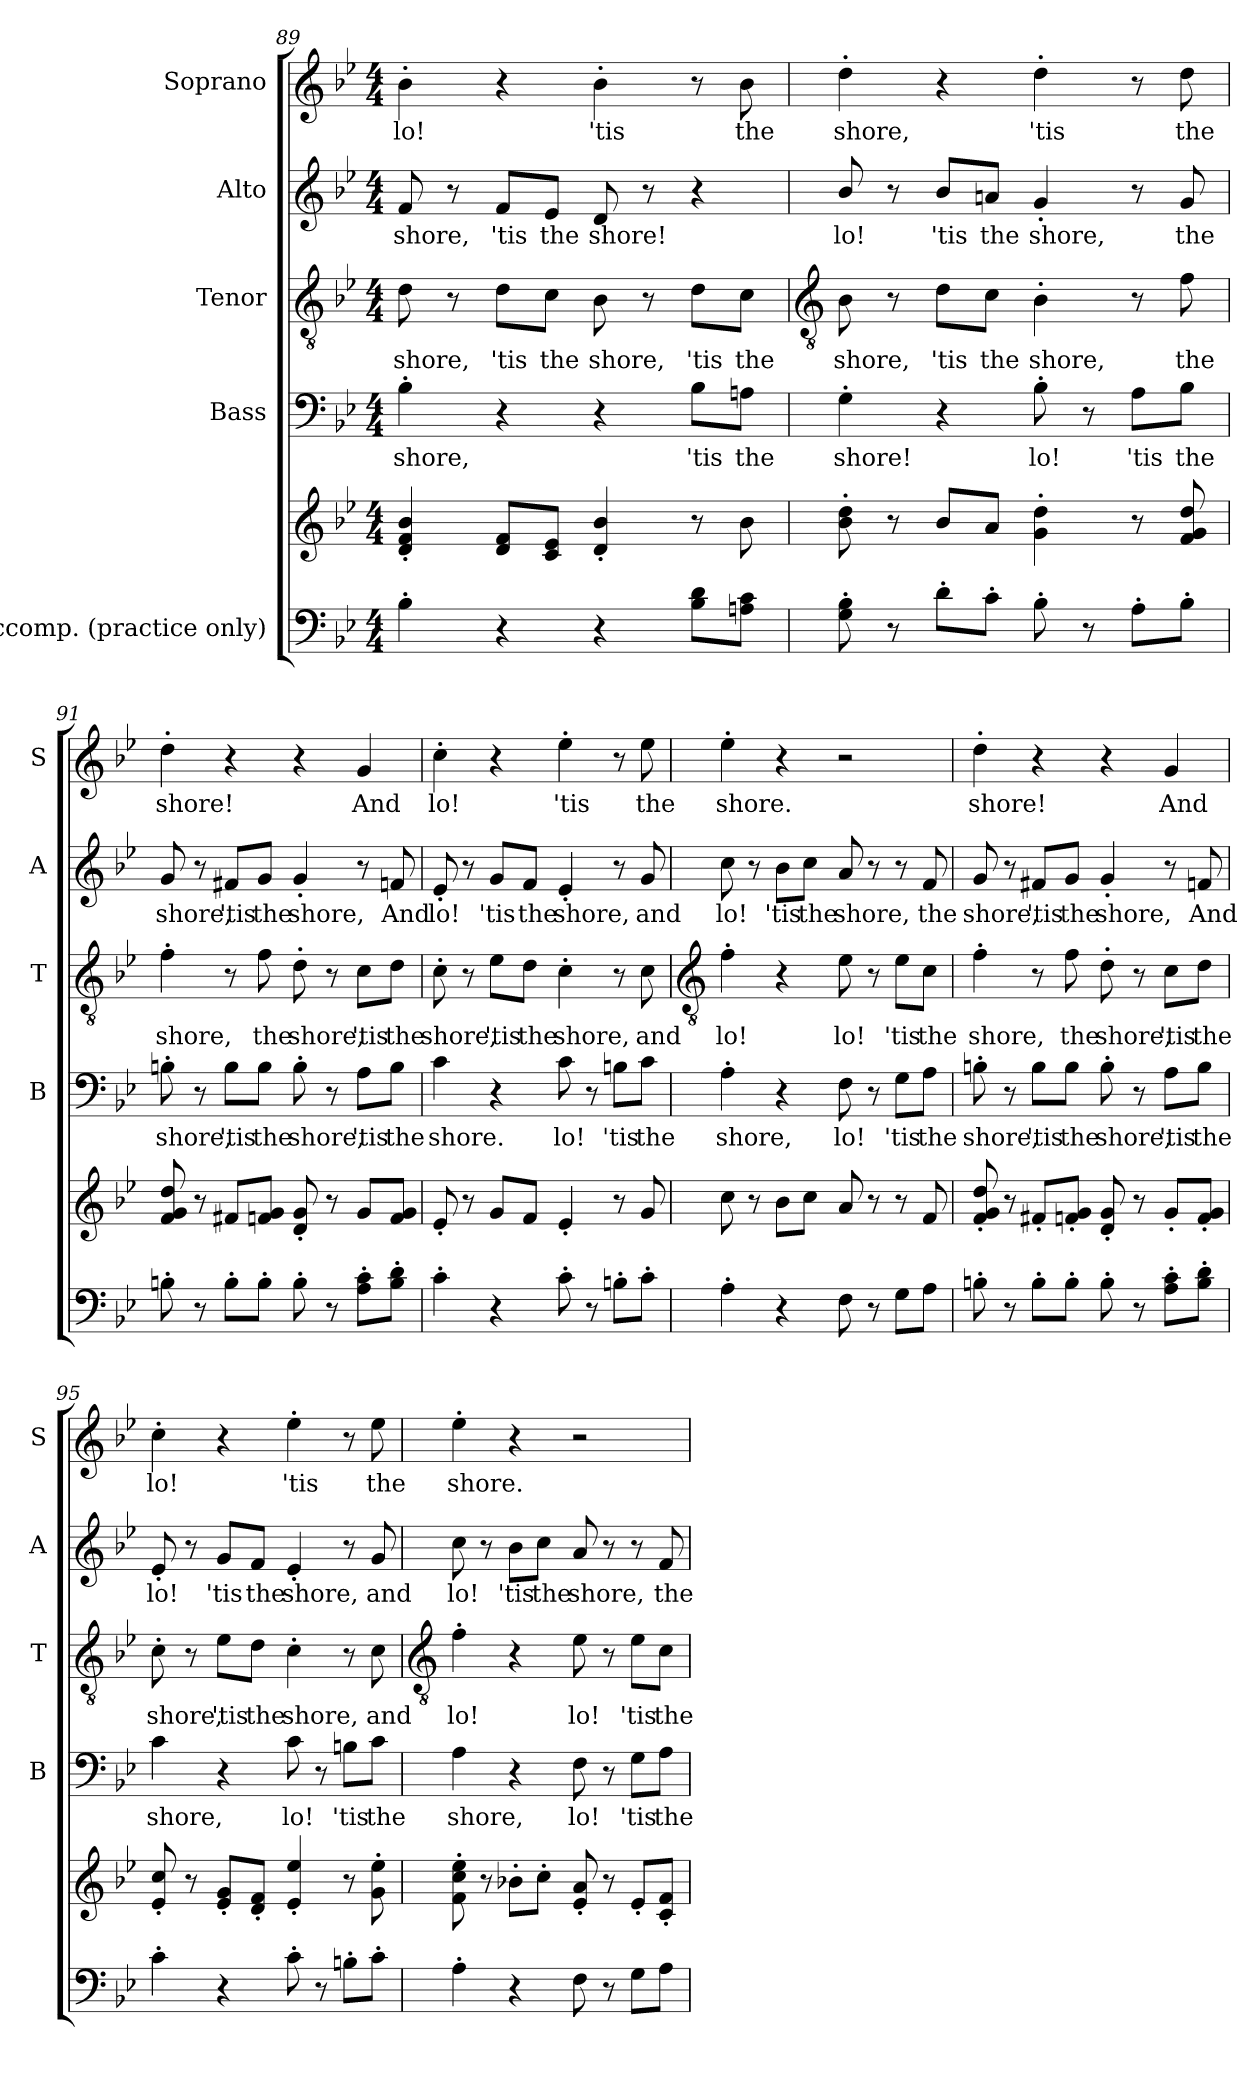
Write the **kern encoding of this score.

**kern	**kern	**kern	**text	**kern	**text	**kern	**text	**kern	**text
*part5	*part5	*part4	*part4	*part3	*part3	*part2	*part2	*part1	*part1
*staff6	*staff5	*staff4	*staff4	*staff3	*staff3	*staff2	*staff2	*staff1	*staff1
*I"Accomp. (practice only)	*	*I"Bass	*	*I"Tenor	*	*I"Alto	*	*I"Soprano	*
*	*	*I'B	*	*I'T	*	*I'A	*	*I'S	*
*clefF4	*clefG2	*clefF4	*	*clefGv2	*	*clefG2	*	*clefG2	*
*k[b-e-]	*k[b-e-]	*k[b-e-]	*	*k[b-e-]	*	*k[b-e-]	*	*k[b-e-]	*
*B-:	*B-:	*B-:	*	*B-:	*	*B-:	*	*B-:	*
*M4/4	*M4/4	*M4/4	*	*M4/4	*	*M4/4	*	*M4/4	*
=89	=89	=89	=89	=89	=89	=89	=89	=89	=89
!	!	!	!LO:LY:b	!	!LO:LY:b	!	!LO:LY:b	!	!LO:LY:b
4B-'	4d' 4f' 4b-'	4B-'	shore,	8d	shore,	8f	shore,	4b-'	lo!
.	.	.	.	8r	.	8r	.	.	.
!	!	!	!	!	!LO:LY:b	!	!LO:LY:b	!	!
4r	8d 8fL	4r	.	8d\L	'tis	8f/L	'tis	4r	.
!	!	!	!	!	!LO:LY:b	!	!LO:LY:b	!	!
.	8c 8e-J	.	.	8c\J	the	8e-/J	the	.	.
!	!	!	!	!	!LO:LY:b	!	!LO:LY:b	!	!LO:LY:b
4r	4d' 4b-'	4r	.	8B-	shore,	8d	shore!	4b-'	'tis
.	.	.	.	8r	.	8r	.	.	.
!	!	!	!LO:LY:b	!	!LO:LY:b	!	!	!	!
8B- 8dL	8r	8B-\L	'tis	8d\L	'tis	4r	.	8r	.
!	!	!	!LO:LY:b	!	!LO:LY:b	!	!	!	!LO:LY:b
8An 8cJ	8b-	8An\J	the	8c\J	the	.	.	8b-	the
!!LO:LB:g=z
=90	=90	=90	=90	=90	=90	=90	=90	=90	=90
*	*	*	*	*clefGv2	*	*	*	*	*
!	!	!	!LO:LY:b	!	!LO:LY:b	!	!LO:LY:b	!	!LO:LY:b
8G' 8B-'	8b-' 8dd'	4G'	shore!	8B-	shore,	8b-/	lo!	4dd'	shore,
8r	8r	.	.	8r	.	8r	.	.	.
!	!	!	!	!	!LO:LY:b	!	!LO:LY:b	!	!
8d'L	8b-L	4r	.	8d\L	'tis	8b-/L	'tis	4r	.
!	!	!	!	!	!LO:LY:b	!	!LO:LY:b	!	!
8c'J	8aJ	.	.	8c\J	the	8an/J	the	.	.
!	!	!	!LO:LY:b	!	!LO:LY:b	!	!LO:LY:b	!	!LO:LY:b
8B-'	4g' 4dd'	8B-'	lo!	4B-'	shore,	4g'	shore,	4dd'	'tis
8r	.	8r	.	.	.	.	.	.	.
!	!	!	!LO:LY:b	!	!	!	!	!	!
8A'L	8r	8A\L	'tis	8r	.	8r	.	8r	.
!	!	!	!LO:LY:b	!	!LO:LY:b	!	!LO:LY:b	!	!LO:LY:b
8B-'J	8f 8g 8dd	8B-\J	the	8f	the	8g	the	8dd	the
=91	=91	=91	=91	=91	=91	=91	=91	=91	=91
!	!	!	!LO:LY:b	!	!LO:LY:b	!	!LO:LY:b	!	!LO:LY:b
8Bn'	8f 8g 8dd	8Bn'	shore,	4f'	shore,	8g	shore,	4dd'	shore!
8r	8r	8r	.	.	.	8r	.	.	.
!	!	!	!LO:LY:b	!	!	!	!LO:LY:b	!	!
8B'L	8f#XL	8B\L	'tis	8r	.	8f#X/L	'tis	4r	.
!	!	!	!LO:LY:b	!	!LO:LY:b	!	!LO:LY:b	!	!
8B'J	8fn 8gJ	8B\J	the	8f	the	8g/J	the	.	.
!	!	!	!LO:LY:b	!	!LO:LY:b	!	!LO:LY:b	!	!
8B'	8d' 8g'	8B'	shore,	8d'	shore,	4g'	shore,	4r	.
8r	8r	8r	.	8r	.	.	.	.	.
!	!	!	!LO:LY:b	!	!LO:LY:b	!	!	!	!LO:LY:b
8A' 8c'L	8gL	8A\L	'tis	8c\L	'tis	8r	.	4g	And
!	!	!	!LO:LY:b	!	!LO:LY:b	!	!LO:LY:b	!	!
8B' 8d'J	8f 8gJ	8B\J	the	8d\J	the	8fn	And	.	.
=92	=92	=92	=92	=92	=92	=92	=92	=92	=92
!	!	!	!LO:LY:b	!	!LO:LY:b	!	!LO:LY:b	!	!LO:LY:b
4c'	8e-'	4c	shore.	8c'	shore,	8e-'	lo!	4cc'	lo!
.	8r	.	.	8r	.	8r	.	.	.
!	!	!	!	!	!LO:LY:b	!	!LO:LY:b	!	!
4r	8gL	4r	.	8e-\L	'tis	8g/L	'tis	4r	.
!	!	!	!	!	!LO:LY:b	!	!LO:LY:b	!	!
.	8fJ	.	.	8d\J	the	8f/J	the	.	.
!	!	!	!LO:LY:b	!	!LO:LY:b	!	!LO:LY:b	!	!LO:LY:b
8c'	4e-'	8c	lo!	4c'	shore,	4e-'	shore,	4ee-'	'tis
8r	.	8r	.	.	.	.	.	.	.
!	!	!	!LO:LY:b	!	!	!	!	!	!
8Bn'L	8r	8Bn\L	'tis	8r	.	8r	.	8r	.
!	!	!	!LO:LY:b	!	!LO:LY:b	!	!LO:LY:b	!	!LO:LY:b
8c'J	8g	8c\J	the	8c	and	8g	and	8ee-	the
!!LO:LB:g=z
=93	=93	=93	=93	=93	=93	=93	=93	=93	=93
*	*	*	*	*clefGv2	*	*	*	*	*
!	!	!	!LO:LY:b	!	!LO:LY:b	!	!LO:LY:b	!	!LO:LY:b
4A'	8cc	4A'	shore,	4f'	lo!	8cc	lo!	4ee-'	shore.
.	8r	.	.	.	.	8r	.	.	.
!	!	!	!	!	!	!	!LO:LY:b	!	!
4r	8b-L	4r	.	4r	.	8b-\L	'tis	4r	.
!	!	!	!	!	!	!	!LO:LY:b	!	!
.	8ccJ	.	.	.	.	8cc\J	the	.	.
!	!	!	!LO:LY:b	!	!LO:LY:b	!	!LO:LY:b	!	!
8F	8a	8F	lo!	8e-	lo!	8a	shore,	2r	.
8r	8r	8r	.	8r	.	8r	.	.	.
!	!	!	!LO:LY:b	!	!LO:LY:b	!	!	!	!
8GL	8r	8G\L	'tis	8e-\L	'tis	8r	.	.	.
!	!	!	!LO:LY:b	!	!LO:LY:b	!	!LO:LY:b	!	!
8AJ	8f	8A\J	the	8c\J	the	8f	the	.	.
=94	=94	=94	=94	=94	=94	=94	=94	=94	=94
!	!	!	!LO:LY:b	!	!LO:LY:b	!	!LO:LY:b	!	!LO:LY:b
8Bn'	8f' 8g' 8dd'	8Bn'	shore,	4f'	shore,	8g	shore,	4dd'	shore!
8r	8r	8r	.	.	.	8r	.	.	.
!	!	!	!LO:LY:b	!	!	!	!LO:LY:b	!	!
8B'L	8f#X'L	8B\L	'tis	8r	.	8f#X/L	'tis	4r	.
!	!	!	!LO:LY:b	!	!LO:LY:b	!	!LO:LY:b	!	!
8B'J	8fn' 8g'J	8B\J	the	8f	the	8g/J	the	.	.
!	!	!	!LO:LY:b	!	!LO:LY:b	!	!LO:LY:b	!	!
8B'	8d' 8g'	8B'	shore,	8d'	shore,	4g'	shore,	4r	.
8r	8r	8r	.	8r	.	.	.	.	.
!	!	!	!LO:LY:b	!	!LO:LY:b	!	!	!	!LO:LY:b
8A' 8c'L	8g'L	8A\L	'tis	8c\L	'tis	8r	.	4g	And
!	!	!	!LO:LY:b	!	!LO:LY:b	!	!LO:LY:b	!	!
8B' 8d'J	8f' 8g'J	8B\J	the	8d\J	the	8fn	And	.	.
=95	=95	=95	=95	=95	=95	=95	=95	=95	=95
!	!	!	!LO:LY:b	!	!LO:LY:b	!	!LO:LY:b	!	!LO:LY:b
4c'	8e-' 8cc'	4c	shore,	8c'	shore,	8e-'	lo!	4cc'	lo!
.	8r	.	.	8r	.	8r	.	.	.
!	!	!	!	!	!LO:LY:b	!	!LO:LY:b	!	!
4r	8e-' 8g'L	4r	.	8e-\L	'tis	8g/L	'tis	4r	.
!	!	!	!	!	!LO:LY:b	!	!LO:LY:b	!	!
.	8d' 8f'J	.	.	8d\J	the	8f/J	the	.	.
!	!	!	!LO:LY:b	!	!LO:LY:b	!	!LO:LY:b	!	!LO:LY:b
8c'	4e-' 4ee-'	8c	lo!	4c'	shore,	4e-'	shore,	4ee-'	'tis
8r	.	8r	.	.	.	.	.	.	.
!	!	!	!LO:LY:b	!	!	!	!	!	!
8Bn'L	8r	8Bn\L	'tis	8r	.	8r	.	8r	.
!	!	!	!LO:LY:b	!	!LO:LY:b	!	!LO:LY:b	!	!LO:LY:b
8c'J	8g' 8ee-'	8c\J	the	8c	and	8g	and	8ee-	the
!!LO:LB:g=z
=96	=96	=96	=96	=96	=96	=96	=96	=96	=96
*	*	*	*	*clefGv2	*	*	*	*	*
!	!	!	!LO:LY:b	!	!LO:LY:b	!	!LO:LY:b	!	!LO:LY:b
4A'	8f' 8cc' 8ee-'	4A	shore,	4f'	lo!	8cc	lo!	4ee-'	shore.
.	8r	.	.	.	.	8r	.	.	.
!	!	!	!	!	!	!	!LO:LY:b	!	!
4r	8b-X'L	4r	.	4r	.	8b-\L	'tis	4r	.
!	!	!	!	!	!	!	!LO:LY:b	!	!
.	8cc'J	.	.	.	.	8cc\J	the	.	.
!	!	!	!LO:LY:b	!	!LO:LY:b	!	!LO:LY:b	!	!
8F	8e-' 8a'	8F	lo!	8e-	lo!	8a	shore,	2r	.
8r	8r	8r	.	8r	.	8r	.	.	.
!	!	!	!LO:LY:b	!	!LO:LY:b	!	!	!	!
8GL	8e-'L	8G\L	'tis	8e-\L	'tis	8r	.	.	.
!	!	!	!LO:LY:b	!	!LO:LY:b	!	!LO:LY:b	!	!
8AJ	8c' 8f'J	8A\J	the	8c\J	the	8f	the	.	.
=	=	=	=	=	=	=	=	=	=
*-	*-	*-	*-	*-	*-	*-	*-	*-	*-
